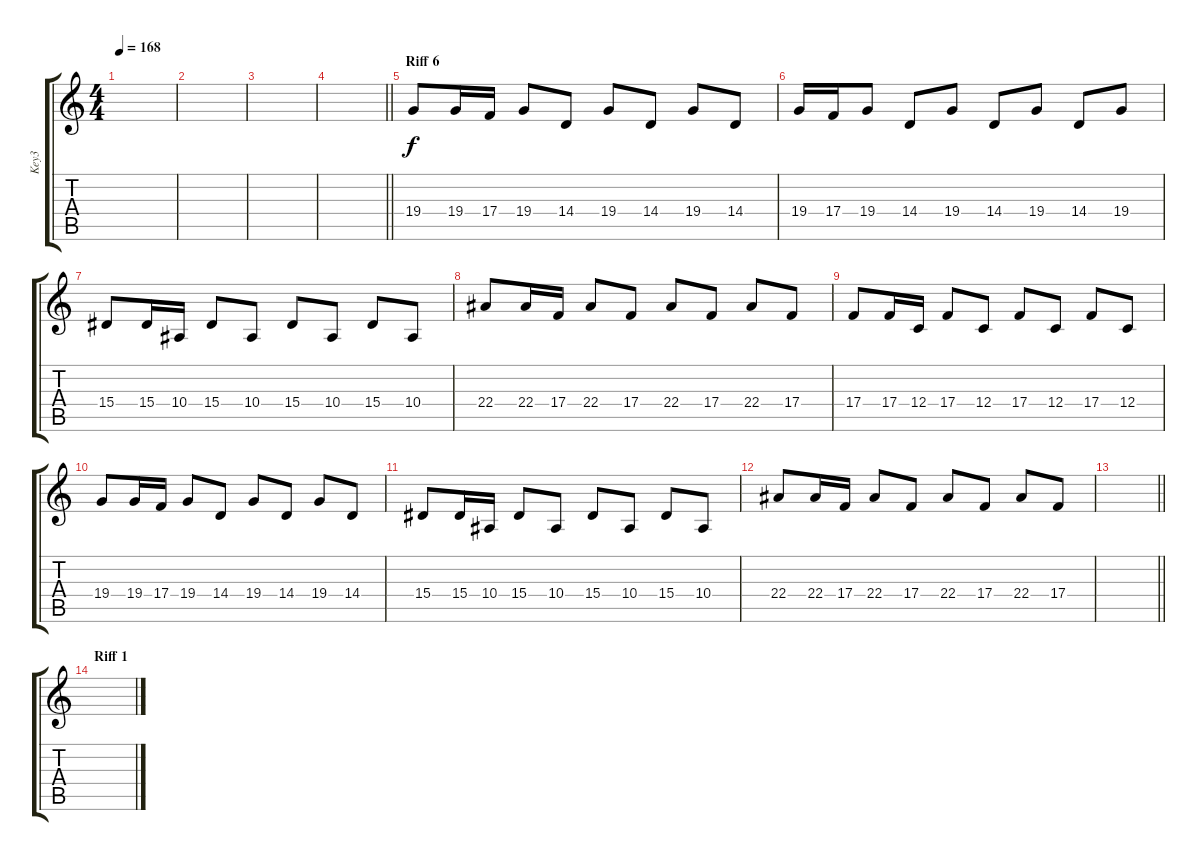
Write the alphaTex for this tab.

\track ("Key3" "Key3") {instrument celesta}
\staff {score tabs}
\tuning (D4 A3 F3 C3 G2 D2) {hide}
\ts (4 4)
\tempo 168
\clef g2
\ks c
|
|
|
\barLineRight lightlight
|
\section ("" "Riff 6")
19.4.8 19.4.16 17.4.16 19.4.8 14.4.8 19.4.8 14.4.8 19.4.8 14.4.8 |
19.4.16 17.4.16 19.4.8 14.4.8 19.4.8 14.4.8 19.4.8 14.4.8 19.4.8 |
15.4.8 15.4.16 10.4.16 15.4.8 10.4.8 15.4.8 10.4.8 15.4.8 10.4.8 |
22.4.8 22.4.16 17.4.16 22.4.8 17.4.8 22.4.8 17.4.8 22.4.8 17.4.8 |
17.4.8 17.4.16 12.4.16 17.4.8 12.4.8 17.4.8 12.4.8 17.4.8 12.4.8 |
19.4.8 19.4.16 17.4.16 19.4.8 14.4.8 19.4.8 14.4.8 19.4.8 14.4.8 |
15.4.8 15.4.16 10.4.16 15.4.8 10.4.8 15.4.8 10.4.8 15.4.8 10.4.8 |
22.4.8{volume 5} 22.4.16 17.4.16 22.4.8 17.4.8 22.4.8 17.4.8 22.4.8 17.4.8 |
\barLineRight lightlight
|
\section ("" "Riff 1")
